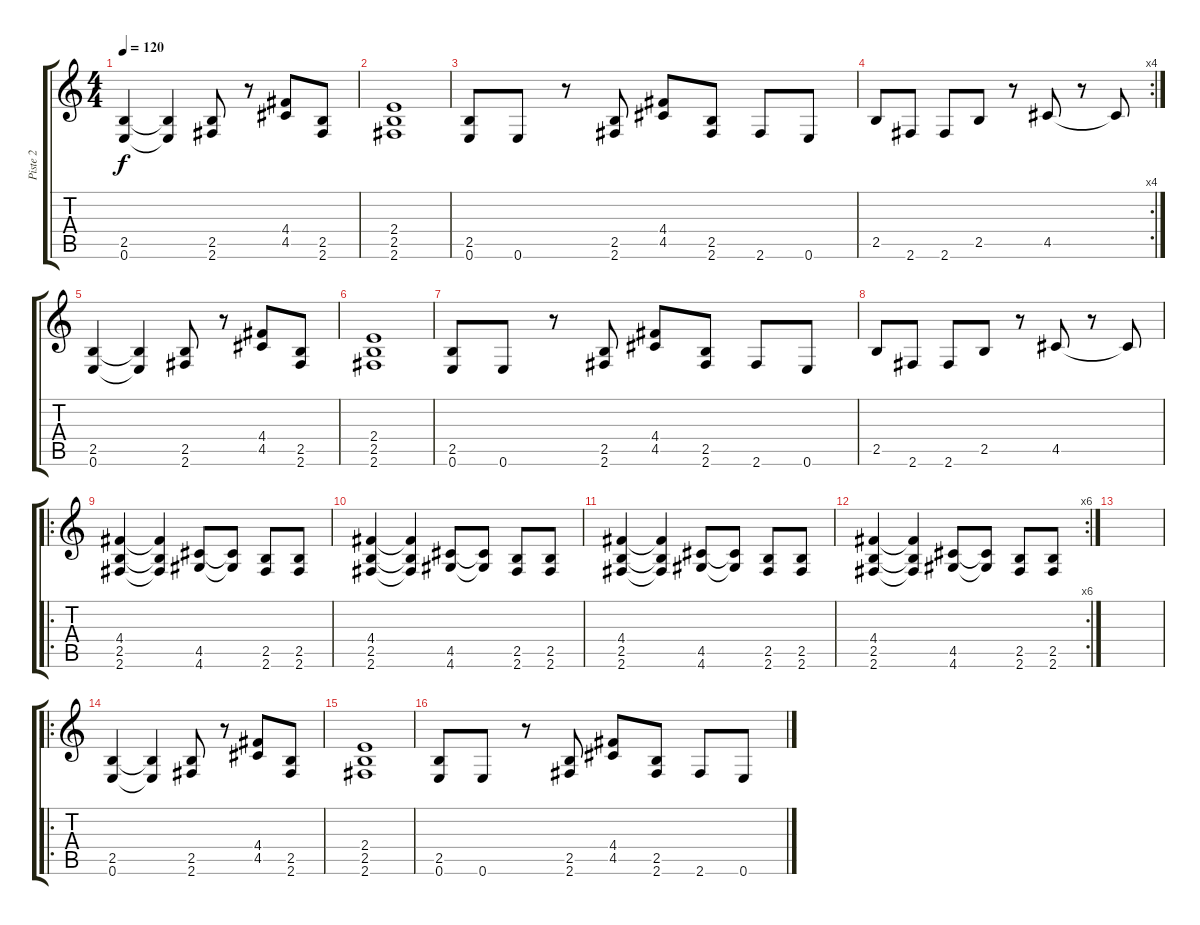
\track ("Piste 2" "Piste 2") {instrument distortionguitar}
\staff {score tabs}
\tuning (E4 B3 G3 D3 A2 E2) {hide}
\ts (4 4)
\tempo 120
\clef g2
\ks c
(2.5 0.6).4{dy f instrument distortionguitar} (2.5{t} 0.6{t}).4 (2.5 2.6).8 r.8 (4.4 4.5).8 (2.5 2.6).8 |
(2.4 2.5 2.6).1 |
(2.5 0.6).8 0.6.8 r.8 (2.5 2.6).8 (4.4 4.5).8 (2.5 2.6).8 2.6.8 0.6.8 |
\rc 4
2.5.8 2.6.8 2.6.8 2.5.8 r.8 4.5.8 r.8 4.5{t}.8 |
(2.5 0.6).4 (2.5{t} 0.6{t}).4 (2.5 2.6).8 r.8 (4.4 4.5).8 (2.5 2.6).8 |
(2.4 2.5 2.6).1 |
(2.5 0.6).8 0.6.8 r.8 (2.5 2.6).8 (4.4 4.5).8 (2.5 2.6).8 2.6.8 0.6.8 |
2.5.8 2.6.8 2.6.8 2.5.8 r.8 4.5.8 r.8 4.5{t}.8 |
\ro
(4.4 2.5 2.6).4 (4.4{t} 2.5{t} 2.6{t}).4 (4.5 4.6).8 (4.5{t} 4.6{t}).8 (2.5 2.6).8 (2.5 2.6).8 |
(4.4 2.5 2.6).4 (4.4{t} 2.5{t} 2.6{t}).4 (4.5 4.6).8 (4.5{t} 4.6{t}).8 (2.5 2.6).8 (2.5 2.6).8 |
(4.4 2.5 2.6).4 (4.4{t} 2.5{t} 2.6{t}).4 (4.5 4.6).8 (4.5{t} 4.6{t}).8 (2.5 2.6).8 (2.5 2.6).8 |
\rc 6
(4.4 2.5 2.6).4 (4.4{t} 2.5{t} 2.6{t}).4 (4.5 4.6).8 (4.5{t} 4.6{t}).8 (2.5 2.6).8 (2.5 2.6).8 |
|
\ro
(2.5 0.6).4 (2.5{t} 0.6{t}).4 (2.5 2.6).8 r.8 (4.4 4.5).8 (2.5 2.6).8 |
(2.4 2.5 2.6).1 |
(2.5 0.6).8 0.6.8 r.8 (2.5 2.6).8 (4.4 4.5).8 (2.5 2.6).8 2.6.8 0.6.8
